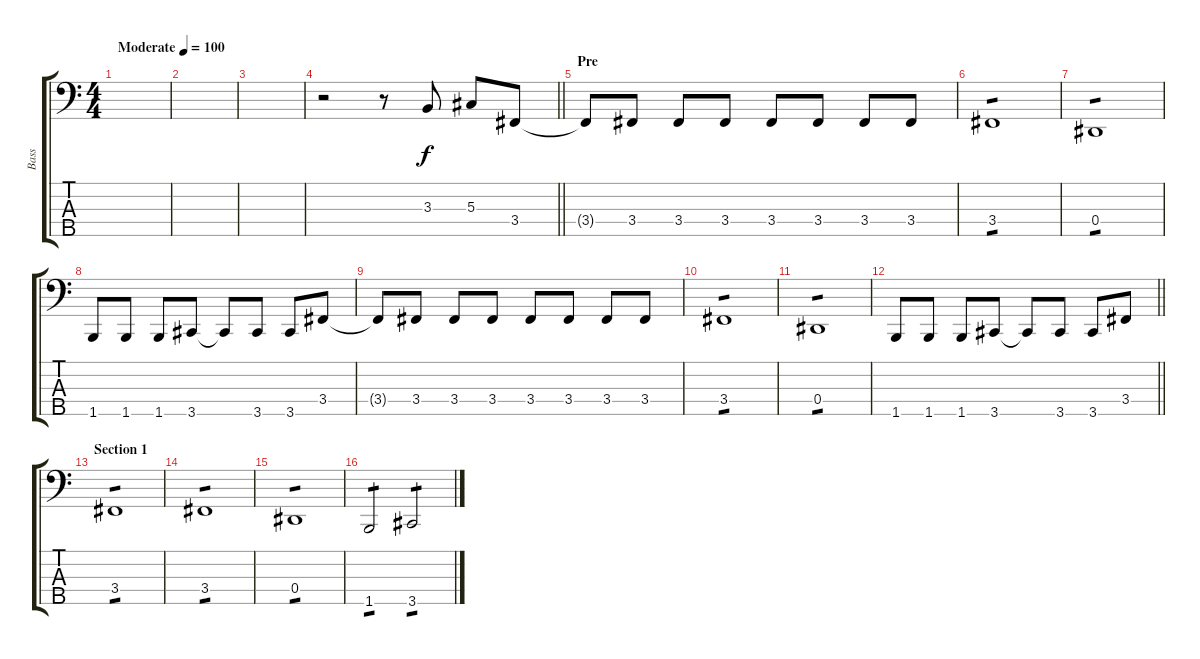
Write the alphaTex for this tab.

\track ("Bass" "Bass") {instrument electricbassfinger}
\staff {score tabs}
\tuning (Gb2 Db2 Ab1 Eb1 Bb0) {hide}
\ts (4 4)
\tempo (100 "Moderate")
\clef f4
\ks c
|
|
|
\barLineRight lightlight
r.2 r.8 3.3.8 5.3.8 3.4.8 |
\section ("" "Pre")
3.4{t}.8 3.4.8 3.4.8 3.4.8 3.4.8 3.4.8 3.4.8 3.4.8 |
3.4.1{tp 1} |
0.4.1{tp 1} |
1.5.8 1.5.8 1.5.8 3.5.8 3.5{t}.8 3.5.8 3.5.8 3.4.8 |
3.4{t}.8 3.4.8 3.4.8 3.4.8 3.4.8 3.4.8 3.4.8 3.4.8 |
3.4.1{tp 1} |
0.4.1{tp 1} |
\barLineRight lightlight
1.5.8 1.5.8 1.5.8 3.5.8 3.5{t}.8 3.5.8 3.5.8 3.4.8 |
\section ("" "Section 1")
3.4.1{tp 1} |
3.4.1{tp 1} |
0.4.1{tp 1} |
1.5.2{tp 1} 3.5.2{tp 1}
